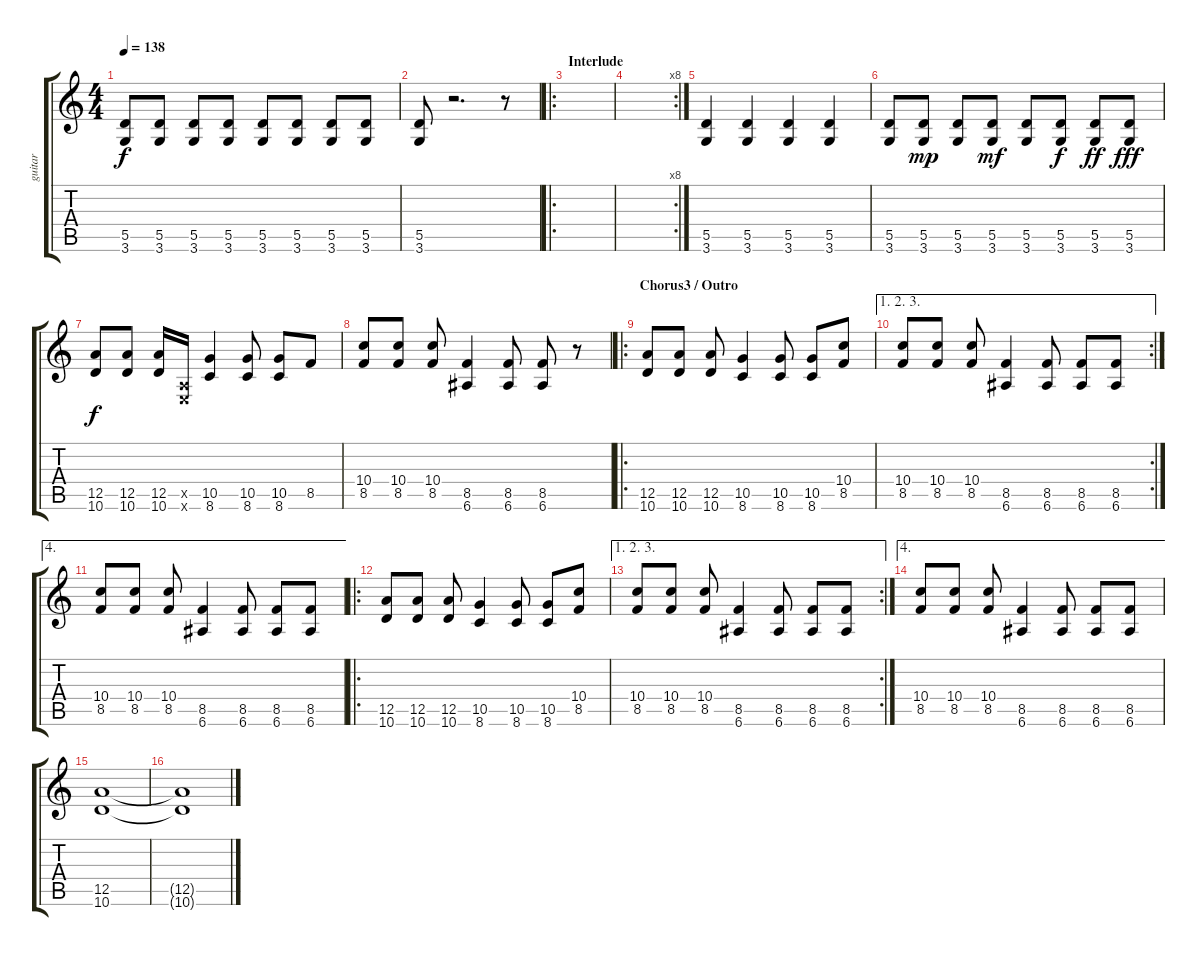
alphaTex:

\track ("guitar" "guitar") {instrument acousticguitarsteel}
\staff {score tabs}
\tuning (E4 B3 G3 D3 A2 E2) {hide}
\ts (4 4)
\tempo 138
\clef g2
\ks c
(5.5 3.6).8{dy f} (5.5 3.6).8 (5.5 3.6).8 (5.5 3.6).8 (5.5 3.6).8 (5.5 3.6).8 (5.5 3.6).8 (5.5 3.6).8 |
(5.5 3.6).8 r.2{d} r.8 |
\ro
\section ("" "Interlude")
|
\rc 8
|
(5.5 3.6).4{instrument overdrivenguitar} (5.5 3.6).4 (5.5 3.6).4 (5.5 3.6).4 |
(5.5 3.6).8 (5.5 3.6).8{dy mp} (5.5 3.6).8 (5.5 3.6).8{dy mf} (5.5 3.6).8 (5.5 3.6).8{dy f} (5.5 3.6).8{dy ff} (5.5 3.6).8{dy fff} |
(12.5 10.6).8{dy f instrument acousticguitarsteel} (12.5 10.6).8 (12.5 10.6).16 (0.5{x} 0.6{x}).16 (10.5 8.6).4 (10.5 8.6).8 (10.5 8.6).8 8.5.8 |
(10.4 8.5).8 (10.4 8.5).8 (10.4 8.5).8 (8.5 6.6).4 (8.5 6.6).8 (8.5 6.6).8 r.8 |
\ro
\section ("" "Chorus3 / Outro")
(12.5 10.6).8{instrument overdrivenguitar} (12.5 10.6).8 (12.5 10.6).8 (10.5 8.6).4 (10.5 8.6).8 (10.5 8.6).8 (10.4 8.5).8 |
\ae (1 2 3)
\rc 2
(10.4 8.5).8 (10.4 8.5).8 (10.4 8.5).8 (8.5 6.6).4 (8.5 6.6).8 (8.5 6.6).8 (8.5 6.6).8 |
\ae 4
(10.4 8.5).8 (10.4 8.5).8 (10.4 8.5).8 (8.5 6.6).4 (8.5 6.6).8 (8.5 6.6).8 (8.5 6.6).8 |
\ro
(12.5 10.6).8{instrument overdrivenguitar} (12.5 10.6).8 (12.5 10.6).8 (10.5 8.6).4 (10.5 8.6).8 (10.5 8.6).8 (10.4 8.5).8 |
\ae (1 2 3)
\rc 2
(10.4 8.5).8 (10.4 8.5).8 (10.4 8.5).8 (8.5 6.6).4 (8.5 6.6).8 (8.5 6.6).8 (8.5 6.6).8 |
\ae 4
(10.4 8.5).8 (10.4 8.5).8 (10.4 8.5).8 (8.5 6.6).4 (8.5 6.6).8 (8.5 6.6).8 (8.5 6.6).8 |
(12.5 10.6).1 |
(12.5{t} 10.6{t}).1
